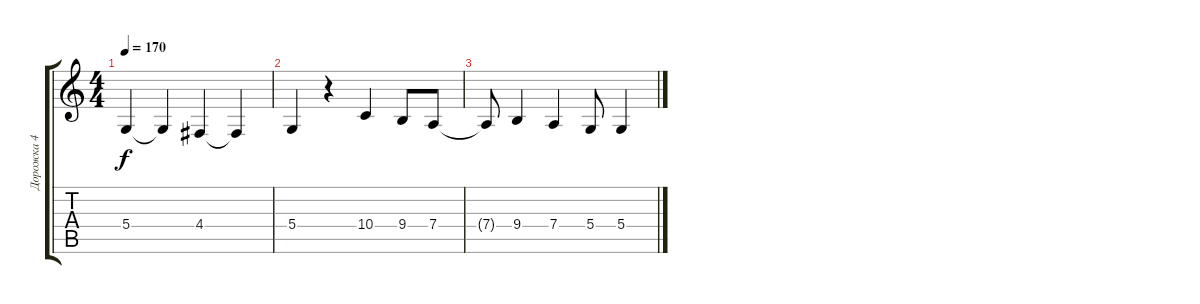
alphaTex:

\track ("Дорожка 4" "Дорожка 4") {instrument lead8bassandlead}
\staff {score tabs}
\tuning (E4 B3 G3 D3 A2 E2) {hide}
\ts (4 4)
\tempo 170
\clef g2
\ks c
5.4.4{dy f} 5.4{t}.4 4.4.4 4.4{t}.4 |
5.4.4 r.4 10.4.4 9.4.8 7.4.8 |
7.4{t}.8 9.4.4 7.4.4 5.4.8 5.4.4
